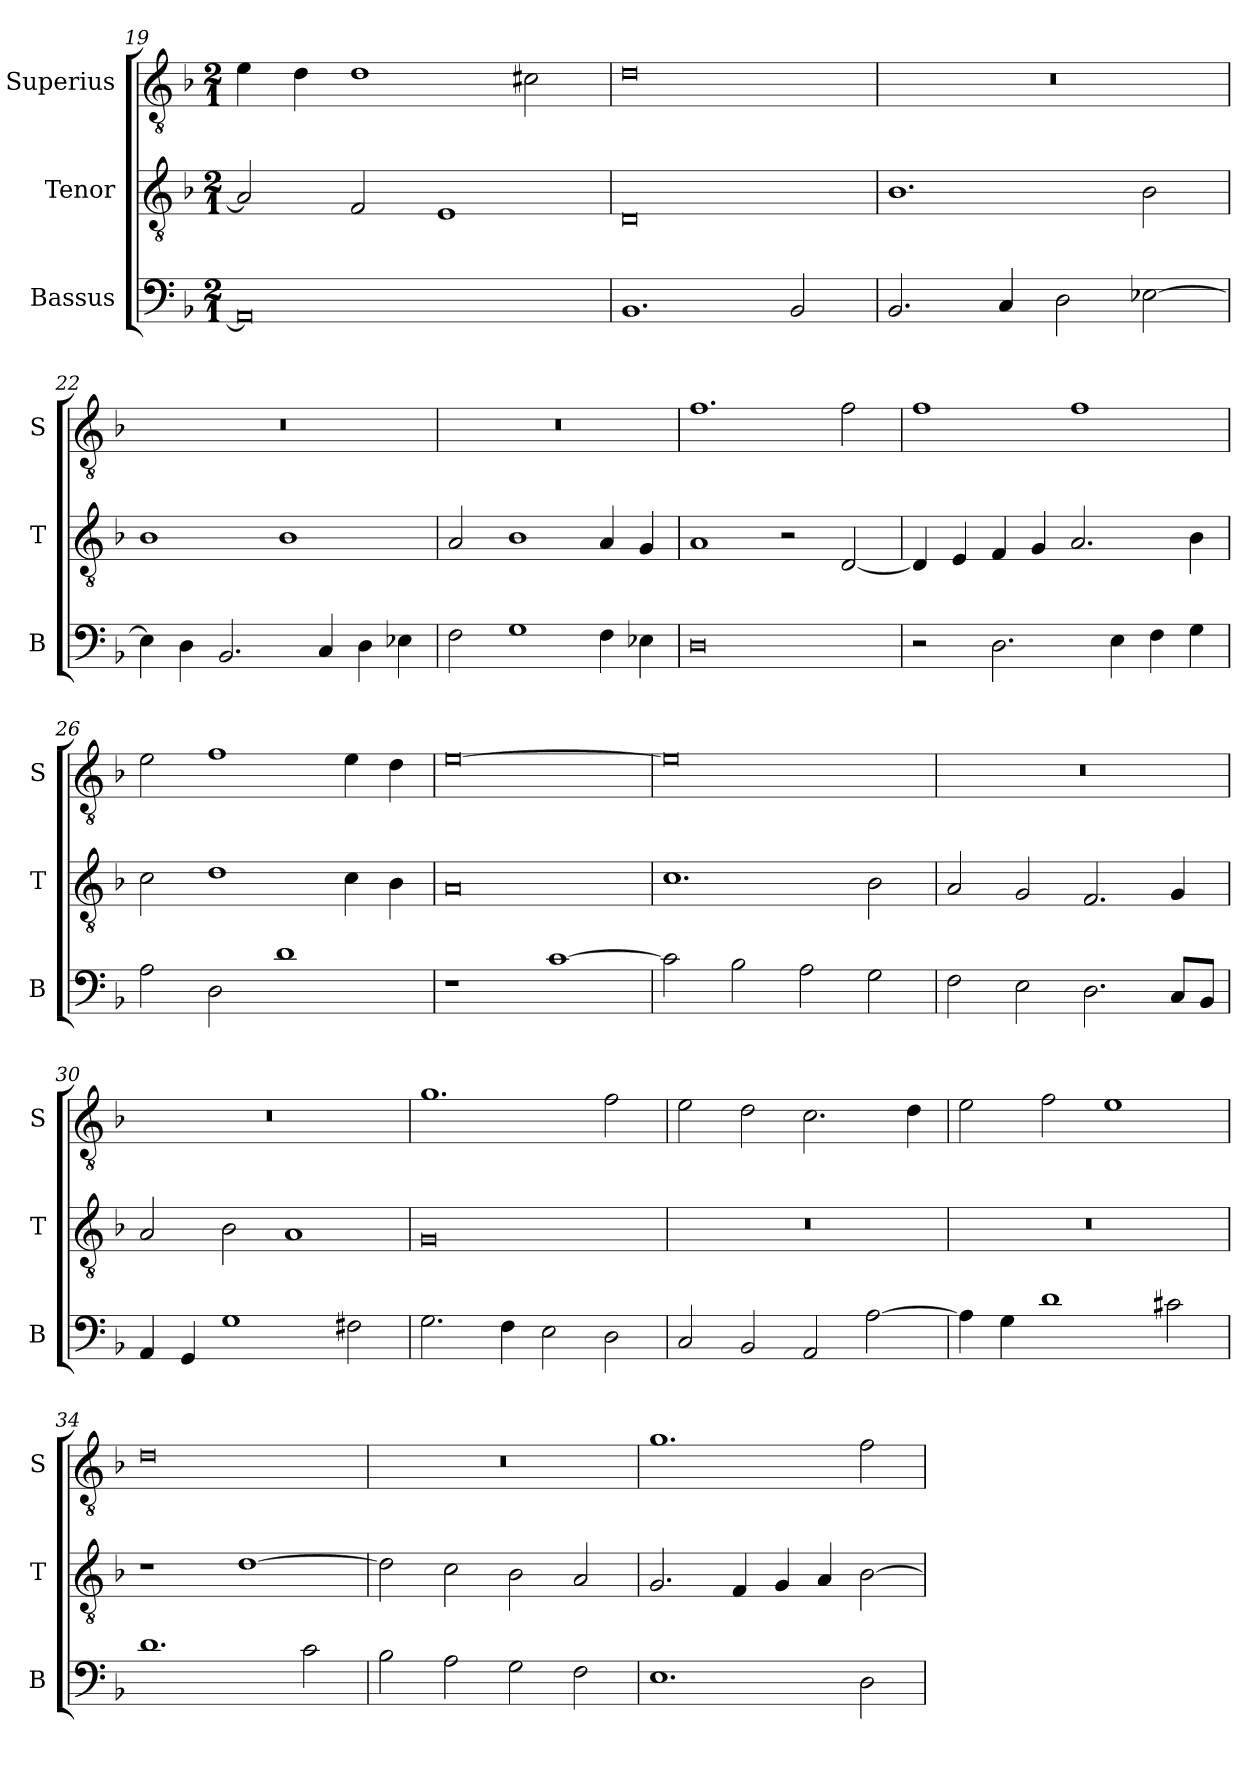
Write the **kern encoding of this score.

**kern	**kern	**kern
*part3	*part2	*part1
*staff3	*staff2	*staff1
*I"Bassus	*I"Tenor	*I"Superius
*I'B	*I'T	*I'S
*clefF4	*clefGv2	*clefGv2
*k[b-]	*k[b-]	*k[b-]
*M2/1	*M2/1	*M2/1
=19	=19	=19
0AA]	2A/]	4e\
.	.	4d\
.	2F/	1d
.	1E	.
.	.	2c#X\
=20	=20	=20
1.BB-	0D	0d
2BB-/	.	.
=21	=21	=21
2.BB-/	1.B-	0r
4C/	.	.
2D\	.	.
[2E-X\	2B-\	.
=22	=22	=22
4E-\]	1B-	0r
4D\	.	.
2.BB-/	.	.
.	1B-	.
4C/	.	.
4D\	.	.
4E-X\	.	.
=23	=23	=23
2F\	2A/	0r
1G	1B-	.
4F\	4A/	.
4E-X\	4G/	.
=24	=24	=24
0D	1A	1.f
.	2r	.
.	[2D/	2f\
=25	=25	=25
2r	4D/]	1f
.	4E/	.
2.D\	4F/	.
.	4G/	.
.	2.A/	1f
4E\	.	.
4F\	.	.
4G\	4B-\	.
=26	=26	=26
2A\	2c\	2e\
2D\	1d	1f
1d	.	.
.	4c\	4e\
.	4B-\	4d\
=27	=27	=27
1r	0A	[0e
[1c	.	.
=28	=28	=28
2c\]	1.c	0e]
2B-\	.	.
2A\	.	.
2G\	2B-\	.
=29	=29	=29
2F\	2A/	0r
2E\	2G/	.
2.D\	2.F/	.
8C/L	4G/	.
8BB-/J	.	.
=30	=30	=30
4AA/	2A/	0r
4GG/	.	.
1G	2B-\	.
.	1A	.
2F#X\	.	.
=31	=31	=31
2.G\	0G	1.g
4F\	.	.
2E\	.	.
2D\	.	2f\
=32	=32	=32
2C/	0r	2e\
2BB-/	.	2d\
2AA/	.	2.c\
[2A\	.	.
.	.	4d\
=33	=33	=33
4A\]	0r	2e\
4G\	.	.
1d	.	2f\
.	.	1e
2c#X\	.	.
=34	=34	=34
1.d	1r	0d
.	[1d	.
2c\	.	.
=35	=35	=35
2B-\	2d\]	0r
2A\	2c\	.
2G\	2B-\	.
2F\	2A/	.
=36	=36	=36
1.E	2.G/	1.g
.	4F/	.
.	4G/	.
.	4A/	.
2D\	[2B-\	2f\
=	=	=
*-	*-	*-
